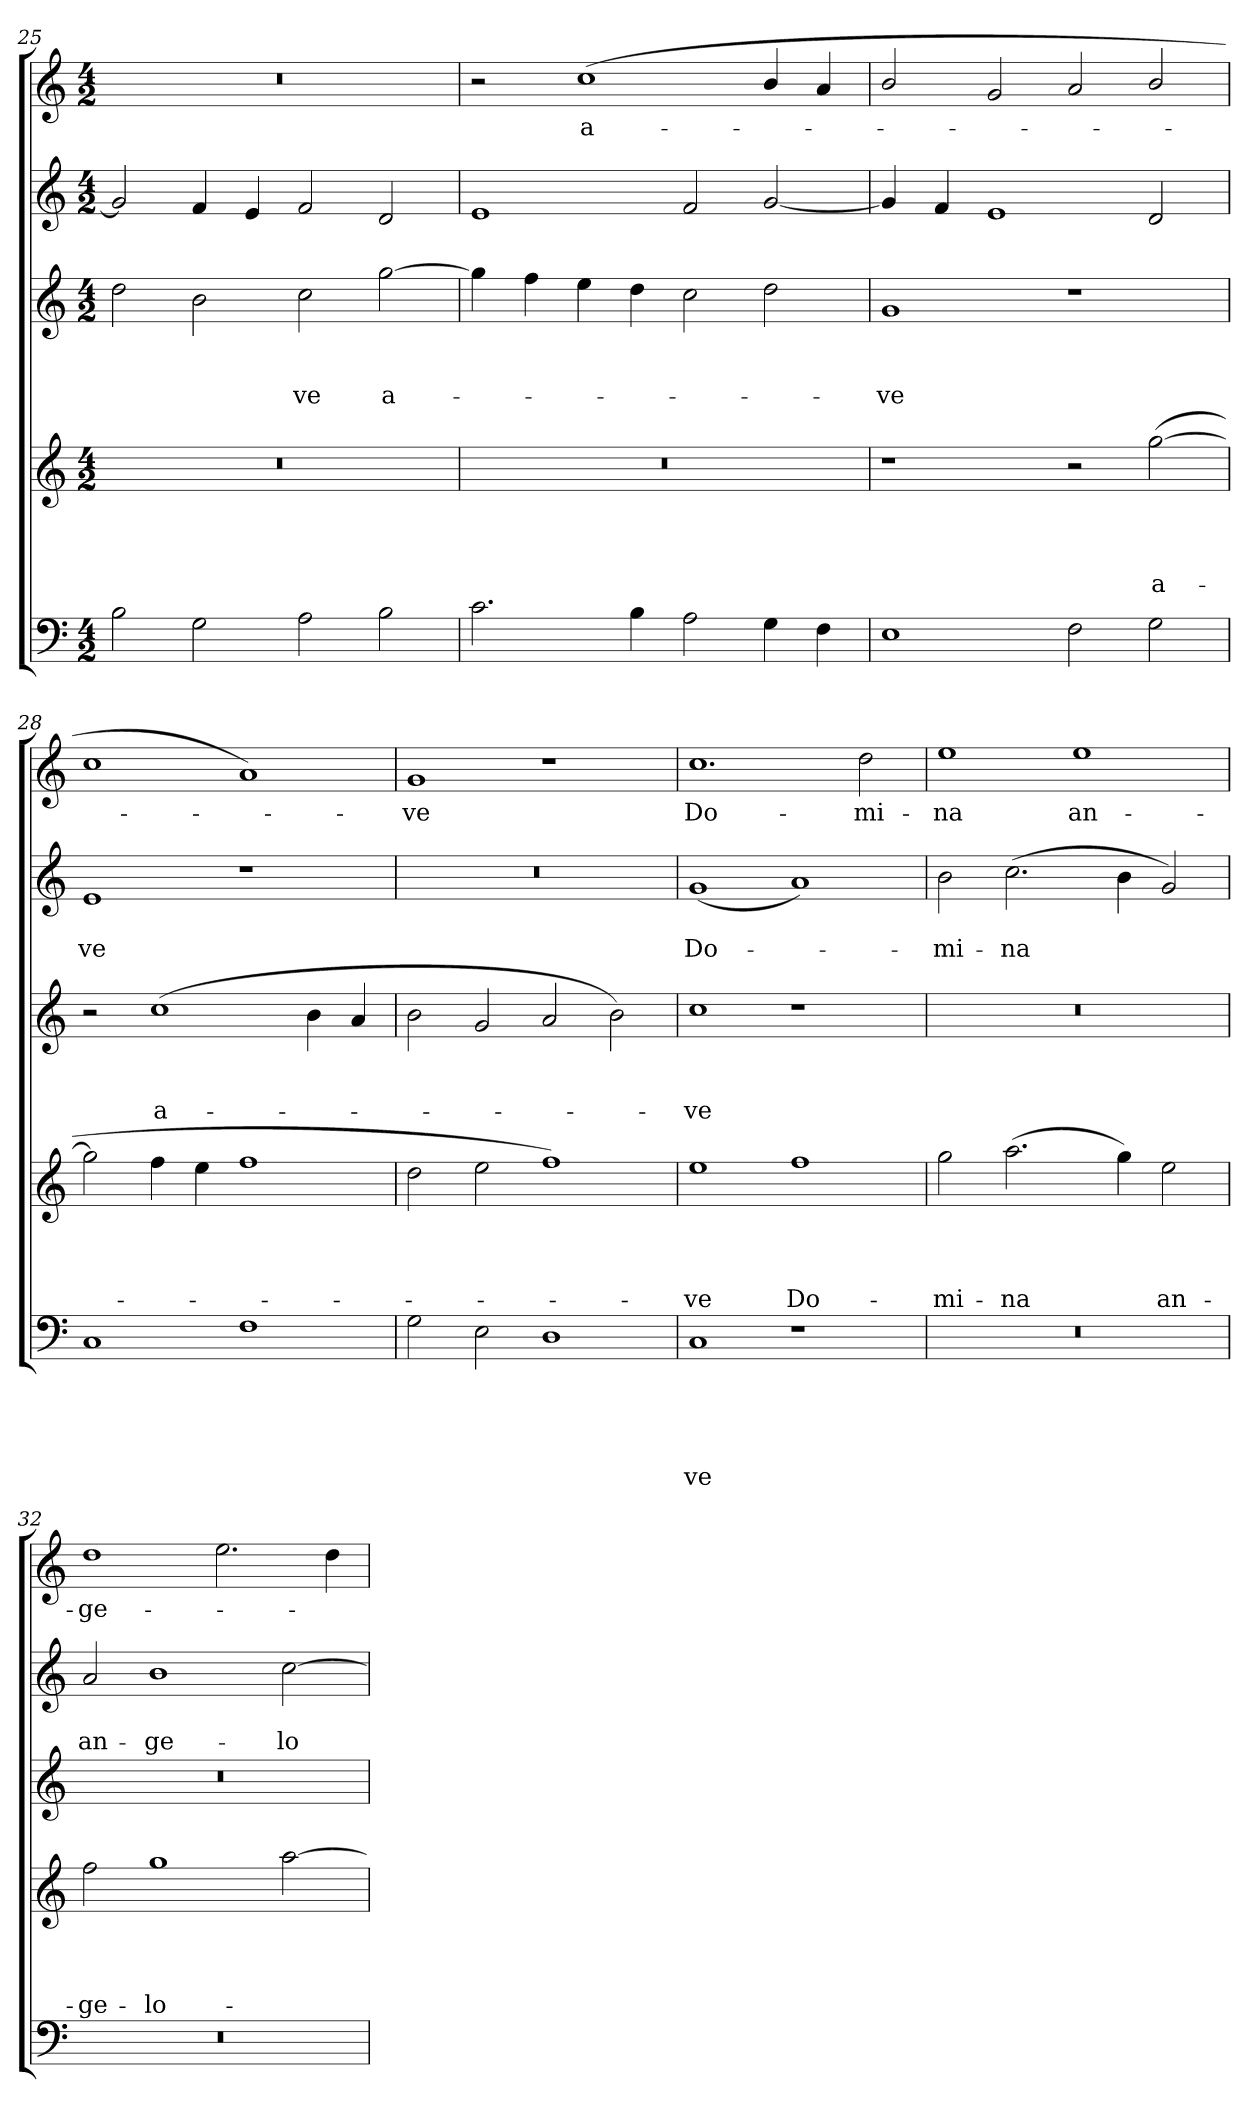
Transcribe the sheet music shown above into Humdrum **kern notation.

**kern	**text	**text	**text	**text	**text	**kern	**text	**text	**text	**text	**kern	**text	**text	**text	**kern	**text	**text	**kern	**text
*part5	*part5	*part5	*part5	*part5	*part5	*part4	*part4	*part4	*part4	*part4	*part3	*part3	*part3	*part3	*part2	*part2	*part2	*part1	*part1
*staff5	*staff5	*staff5	*staff5	*staff5	*staff5	*staff4	*staff4	*staff4	*staff4	*staff4	*staff3	*staff3	*staff3	*staff3	*staff2	*staff2	*staff2	*staff1	*staff1
*clefF4	*	*	*	*	*	*clefG2	*	*	*	*	*clefG2	*	*	*	*clefG2	*	*	*clefG2	*
*	*	*	*	*	*	*ITrd7c12	*	*	*	*	*ITrd7c12	*	*	*	*	*	*	*	*
*k[]	*	*	*	*	*	*k[]	*	*	*	*	*k[]	*	*	*	*k[]	*	*	*k[]	*
*C:	*	*	*	*	*	*C:	*	*	*	*	*C:	*	*	*	*C:	*	*	*C:	*
*M4/2	*	*	*	*	*	*M4/2	*	*	*	*	*M4/2	*	*	*	*M4/2	*	*	*M4/2	*
=25	=25	=25	=25	=25	=25	=25	=25	=25	=25	=25	=25	=25	=25	=25	=25	=25	=25	=25	=25
!	!	!	!	!	!	!LO:N:vis=1	!	!	!	!	!	!	!	!	!	!	!	!LO:N:vis=1	!
2B\	.	.	.	.	.	0r	.	.	.	.	2d\	.	.	.	2g/]	.	.	0r	.
2G\	.	.	.	.	.	.	.	.	.	.	2B\	.	.	.	4f/	.	.	.	.
.	.	.	.	.	.	.	.	.	.	.	.	.	.	.	4e/	.	.	.	.
!	!	!	!	!	!	!	!	!	!	!	!	!	!	!LO:LY:b	!	!	!	!	!
2A\	.	.	.	.	.	.	.	.	.	.	2c\	.	.	-ve	2f/	.	.	.	.
!	!	!	!	!	!	!	!	!	!	!	!	!	!	!LO:LY:b	!	!	!	!	!
2B\	.	.	.	.	.	.	.	.	.	.	[>2g\	.	.	a-	2d/	.	.	.	.
!!LO:PB:g=z
=26	=26	=26	=26	=26	=26	=26	=26	=26	=26	=26	=26	=26	=26	=26	=26	=26	=26	=26	=26
!	!	!	!	!	!	!LO:N:vis=1	!	!	!	!	!	!	!	!	!	!	!	!	!
2.c\	.	.	.	.	.	0r	.	.	.	.	4g\]	.	.	.	1e	.	.	2r	.
.	.	.	.	.	.	.	.	.	.	.	4f\	.	.	.	.	.	.	.	.
!	!	!	!	!	!	!	!	!	!	!	!	!	!	!	!	!	!	!	!LO:LY:b
.	.	.	.	.	.	.	.	.	.	.	4e\	.	.	.	.	.	.	(<1cc	a-
4B\	.	.	.	.	.	.	.	.	.	.	4d\	.	.	.	.	.	.	.	.
2A\	.	.	.	.	.	.	.	.	.	.	2c\	.	.	.	2f/	.	.	.	.
4G\	.	.	.	.	.	.	.	.	.	.	2d\	.	.	.	[<2g/	.	.	4b/	.
4F\	.	.	.	.	.	.	.	.	.	.	.	.	.	.	.	.	.	4a/	.
=27	=27	=27	=27	=27	=27	=27	=27	=27	=27	=27	=27	=27	=27	=27	=27	=27	=27	=27	=27
!	!	!	!	!	!	!	!	!	!	!	!	!	!	!LO:LY:b	!	!	!	!	!
1E	.	.	.	.	.	1r	.	.	.	.	1G	.	.	-ve	4g/]	.	.	2b/	.
.	.	.	.	.	.	.	.	.	.	.	.	.	.	.	4f/	.	.	.	.
.	.	.	.	.	.	.	.	.	.	.	.	.	.	.	1e	.	.	2g/	.
2F\	.	.	.	.	.	2r	.	.	.	.	1r	.	.	.	.	.	.	2a/	.
!	!	!	!	!	!	!	!	!	!	!LO:LY:b	!	!	!	!	!	!	!	!	!
2G\	.	.	.	.	.	(>[>2g\	.	.	.	a-	.	.	.	.	2d/	.	.	2b/	.
=28	=28	=28	=28	=28	=28	=28	=28	=28	=28	=28	=28	=28	=28	=28	=28	=28	=28	=28	=28
!	!	!	!	!	!	!	!	!	!	!	!	!	!	!	!	!	!LO:LY:b	!	!
1C	.	.	.	.	.	2g\]	.	.	.	.	2r	.	.	.	1e	.	-ve	1cc	.
!	!	!	!	!	!	!	!	!	!	!	!	!	!	!LO:LY:b	!	!	!	!	!
.	.	.	.	.	.	4f\	.	.	.	.	(>1c	.	.	a-	.	.	.	.	.
.	.	.	.	.	.	4e\	.	.	.	.	.	.	.	.	.	.	.	.	.
1F	.	.	.	.	.	1f	.	.	.	.	.	.	.	.	1r	.	.	1a)	.
.	.	.	.	.	.	.	.	.	.	.	4B\	.	.	.	.	.	.	.	.
.	.	.	.	.	.	.	.	.	.	.	4A/	.	.	.	.	.	.	.	.
=29	=29	=29	=29	=29	=29	=29	=29	=29	=29	=29	=29	=29	=29	=29	=29	=29	=29	=29	=29
!	!	!	!	!	!	!	!	!	!	!	!	!	!	!	!LO:N:vis=1	!	!	!	!LO:LY:b
2G\	.	.	.	.	.	2d\	.	.	.	.	2B\	.	.	.	0r	.	.	1g	-ve
2E\	.	.	.	.	.	2e\	.	.	.	.	2G/	.	.	.	.	.	.	.	.
1D	.	.	.	.	.	1f)	.	.	.	.	2A/	.	.	.	.	.	.	1r	.
.	.	.	.	.	.	.	.	.	.	.	2B\)	.	.	.	.	.	.	.	.
=30	=30	=30	=30	=30	=30	=30	=30	=30	=30	=30	=30	=30	=30	=30	=30	=30	=30	=30	=30
!	!	!	!	!	!LO:LY:b	!	!	!	!	!LO:LY:b	!	!	!	!LO:LY:b	!	!	!LO:LY:b	!	!LO:LY:b
1C	.	.	.	.	-ve	1e	.	.	.	-ve	1c	.	.	-ve	(<1g	.	Do-	1.cc	Do-
!	!	!	!	!	!	!	!	!	!	!LO:LY:b	!	!	!	!	!	!	!	!	!
1r	.	.	.	.	.	1f	.	.	.	Do-	1r	.	.	.	1a)	.	.	.	.
!	!	!	!	!	!	!	!	!	!	!	!	!	!	!	!	!	!	!	!LO:LY:b
.	.	.	.	.	.	.	.	.	.	.	.	.	.	.	.	.	.	2dd\	-mi-
=31	=31	=31	=31	=31	=31	=31	=31	=31	=31	=31	=31	=31	=31	=31	=31	=31	=31	=31	=31
!LO:N:vis=1	!	!	!	!	!	!	!	!	!	!LO:LY:b	!LO:N:vis=1	!	!	!	!	!	!LO:LY:b	!	!LO:LY:b
0r	.	.	.	.	.	2g\	.	.	.	-mi-	0r	.	.	.	2b\	.	-mi-	1ee	-na
!	!	!	!	!	!	!	!	!	!	!LO:LY:b	!	!	!	!	!	!	!LO:LY:b	!	!
.	.	.	.	.	.	(>2.a\	.	.	.	-na	.	.	.	.	(>2.cc\	.	-na	.	.
!	!	!	!	!	!	!	!	!	!	!	!	!	!	!	!	!	!	!	!LO:LY:b
.	.	.	.	.	.	.	.	.	.	.	.	.	.	.	.	.	.	1ee	an-
.	.	.	.	.	.	4g\)	.	.	.	.	.	.	.	.	4b\	.	.	.	.
!	!	!	!	!	!	!	!	!	!	!LO:LY:b	!	!	!	!	!	!	!	!	!
.	.	.	.	.	.	2e\	.	.	.	an-	.	.	.	.	2g/)	.	.	.	.
!!LO:LB:g=z
=32	=32	=32	=32	=32	=32	=32	=32	=32	=32	=32	=32	=32	=32	=32	=32	=32	=32	=32	=32
!LO:N:vis=1	!	!	!	!	!	!	!	!	!	!LO:LY:b	!LO:N:vis=1	!	!	!	!	!	!LO:LY:b	!	!LO:LY:b
0r	.	.	.	.	.	2f\	.	.	.	-ge-	0r	.	.	.	2a/	.	an-	1dd	-ge-
!	!	!	!	!	!	!	!	!	!	!LO:LY:b	!	!	!	!	!	!	!LO:LY:b	!	!
.	.	.	.	.	.	1g	.	.	.	-lo-	.	.	.	.	1b	.	-ge-	.	.
.	.	.	.	.	.	.	.	.	.	.	.	.	.	.	.	.	.	2.ee\	.
!	!	!	!	!	!	!	!	!	!	!	!	!	!	!	!	!	!LO:LY:b	!	!
.	.	.	.	.	.	[>2a\	.	.	.	.	.	.	.	.	[>2cc\	.	-lo-	.	.
.	.	.	.	.	.	.	.	.	.	.	.	.	.	.	.	.	.	4dd\	.
=	=	=	=	=	=	=	=	=	=	=	=	=	=	=	=	=	=	=	=
*-	*-	*-	*-	*-	*-	*-	*-	*-	*-	*-	*-	*-	*-	*-	*-	*-	*-	*-	*-
